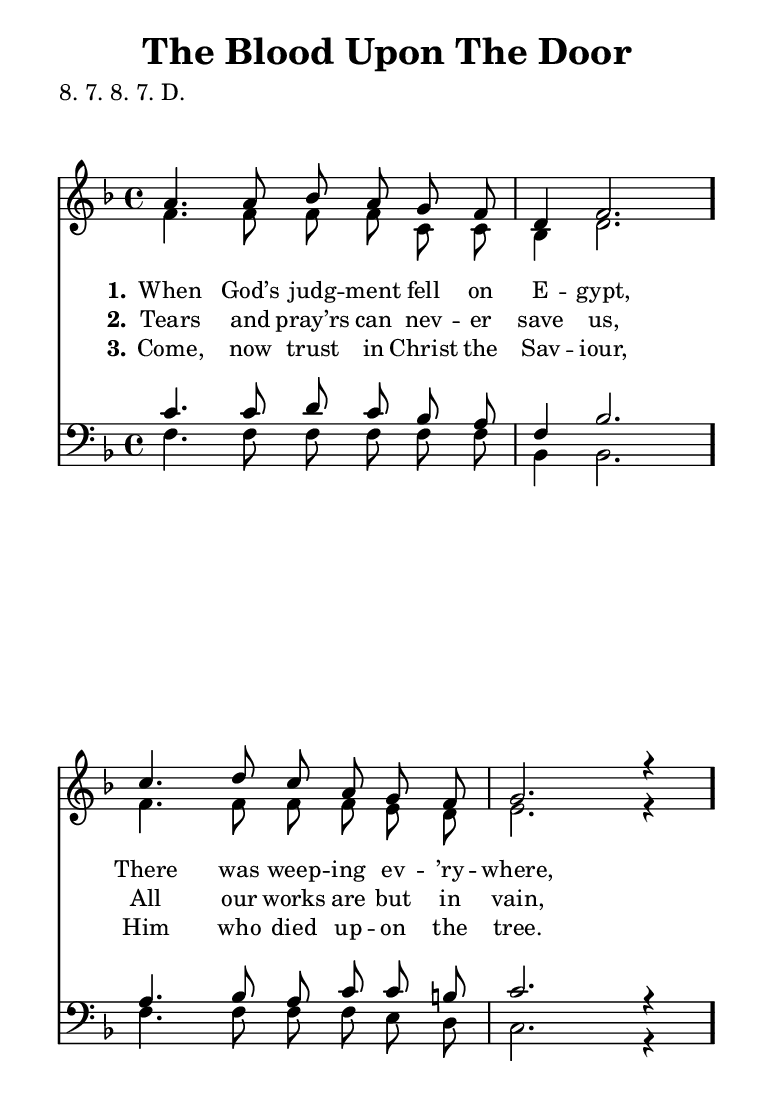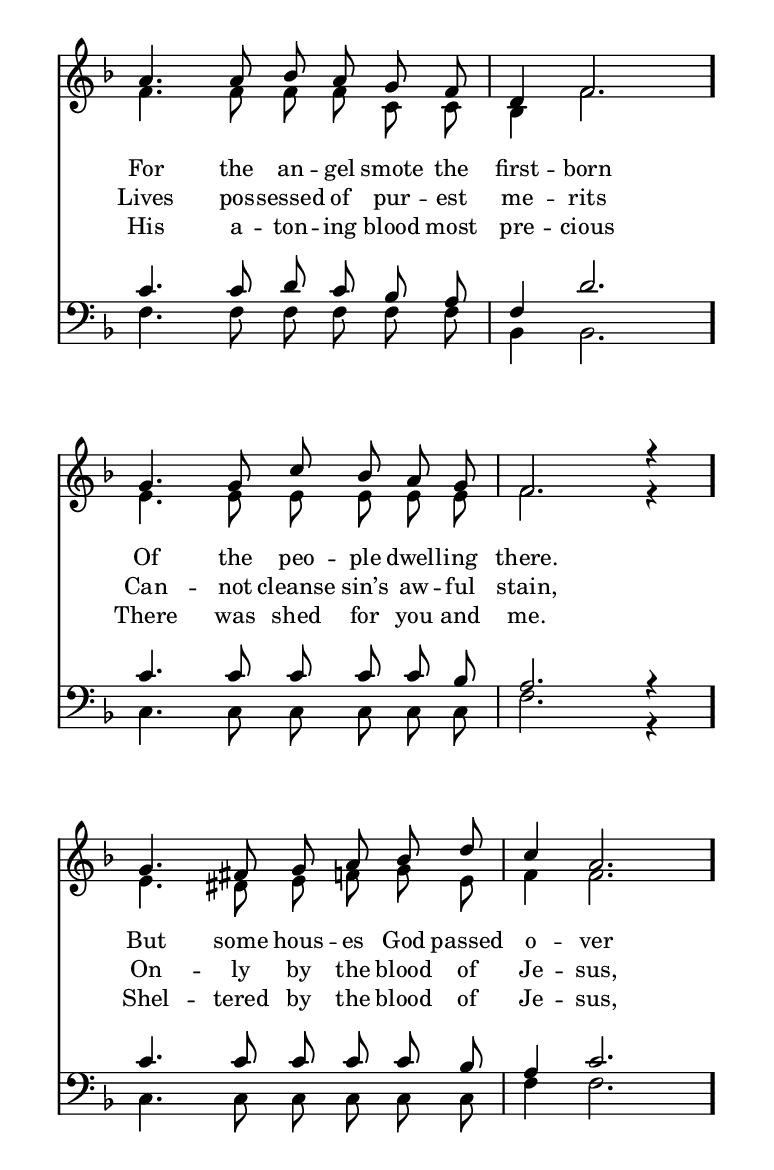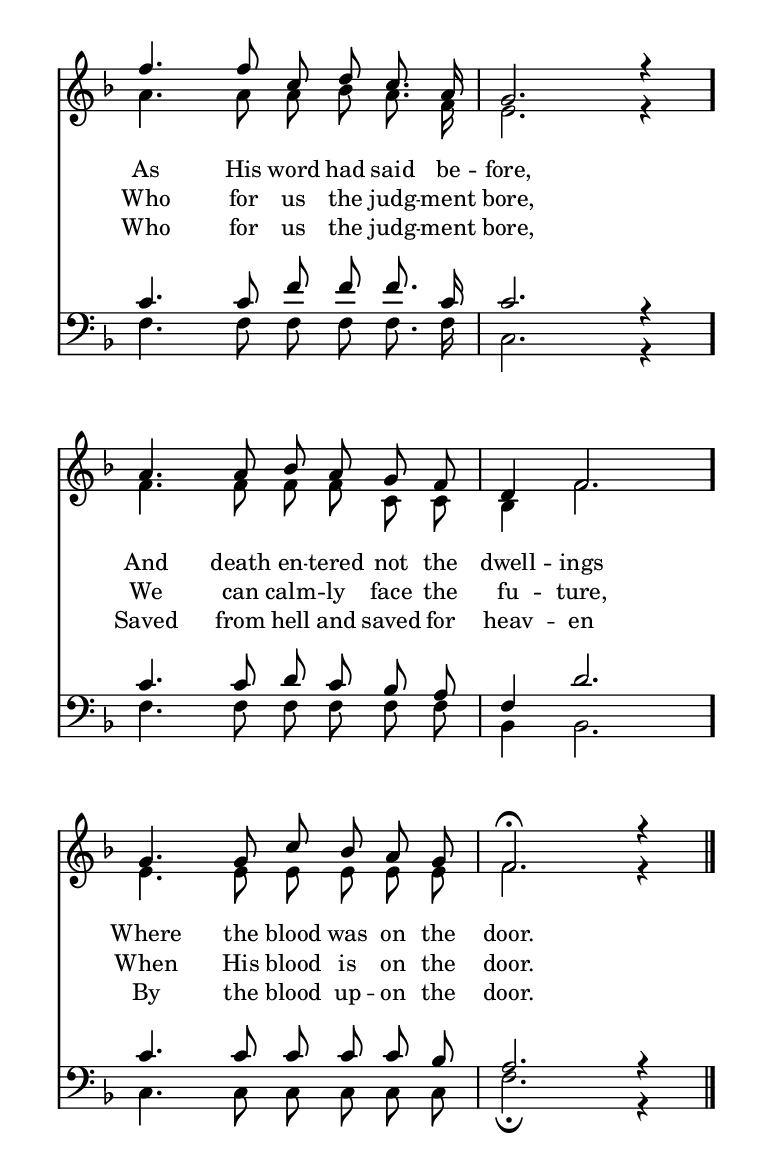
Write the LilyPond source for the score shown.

\include "common/global.ily"
\paper {
  \include "common/paper.ily"
  %ragged-bottom = ##t
  %ragged-last-bottom = ##t
  %systems-per-page = ##f
  %page-count = ##f
}

\header{
  hymnnumber = "119"
  title = "The Blood Upon The Door"
  tunename = "Otter Lake"
  meter = "8. 7. 8. 7. D."
  %poet = ""
  %composer = ""
  %copyright = ""
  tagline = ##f
}

% for fermata in MIDI
ta = { \tempo 4=80 }
tb = { \tempo 4=40 }

patternAA = { c4. c8 c8 c8 c8 c8 | c4 c2. }
patternAB = { c4. c8 c8 c8 c8 c8 | c2. c4 }
patternAC = { c4. c8 c8 c8 c8. c16 | c2. c4 }
patternAD = { c4. c8 c8 c8 c8 c8 | \ta c2. \tb c4 }

global = {
  \include "common/overrides.ily"
  \override Staff.TimeSignature.style = #'()
  \time 4/4
  \override Score.MetronomeMark.transparent = ##t % hide all fermata changes too
  \ta
  \key f \major
  \autoBeamOff
}

notesSoprano = {
\global
\relative c'' {

  \changePitch \patternAA { a a bes a g f | d f }
  \changePitch \patternAB { c' d c a g f | g r }
  \changePitch \patternAA { a a bes a g f | d f }
  \changePitch \patternAB { g g c bes a g | f r }

  \changePitch \patternAA { g fis g a bes d | c a }
  \changePitch \patternAC { f' f c d c a | g r }
  \changePitch \patternAA { a a bes a g f | d f }
  \changePitch \patternAD { g g c bes a g | f \fermata r }

  \bar "|."

}
}

notesAlto = {
\global
\relative e' {

  \changePitch \patternAA { f f f f c c | bes d }
  \changePitch \patternAB { f f f f e d | e r }
  \changePitch \patternAA { f f f f c c | bes f' }
  \changePitch \patternAB { e e e e e e | f r }

  \changePitch \patternAA { e dis e f g e | f f }
  \changePitch \patternAC { a a a bes a f | e r }
  \changePitch \patternAA { f f f f c c | bes f' }
  \changePitch \patternAD { e e e e e e | f r }

}
}

notesTenor = {
\global
\relative a {

  \changePitch \patternAA { c c d c bes a | f bes }
  \changePitch \patternAB { a bes a c c b! | c r }
  \changePitch \patternAA { c c d c bes a | f d' }
  \changePitch \patternAB { c c c c c bes | a r }

  \changePitch \patternAA { c c c c c bes | a c }
  \changePitch \patternAC { c c f f f c | c r }
  \changePitch \patternAA { c c d c bes a | f d' }
  \changePitch \patternAD { c c c c c bes | a r }

}
}

notesBass = {
\global
\relative f {

  \changePitch \patternAA { f f f f f f | bes, bes }
  \changePitch \patternAB { f' f f f e d | c r }
  \changePitch \patternAA { f f f f f f | bes, bes }
  \changePitch \patternAB { c c c c c c | f r }

  \changePitch \patternAA { c c c c c c | f f }
  \changePitch \patternAC { f f f f f f | c r }
  \changePitch \patternAA { f f f f f f | bes, bes }
  \changePitch \patternAD { c c c c c c | f \fermata r }

}
}

wordsA = \lyricmode {
\set stanza = "1."

When God’s judg -- ment fell on E -- gypt, \bar "."
There was weep -- ing ev -- ’ry -- where, \bar "."
For the an -- gel smote the first -- born \bar "."
Of the peo -- ple dwell -- ing there. \bar "."
But some hous -- es God passed o -- ver \bar "."
As His word had said be -- fore, \bar "."
And death en -- tered not the dwell -- ings \bar "."
Where the blood was on the door. \bar "."

}

wordsB = \lyricmode {
\set stanza = "2."

Tears and pray’rs can nev -- er save us,
All our works are but in vain,
Lives pos -- sessed of pur -- est me -- rits
Can -- not cleanse sin’s aw -- ful stain,
On -- ly by the blood of Je -- sus,
Who for us the judg -- ment bore,
We can calm -- ly face the fu -- ture,
When His blood is on the door.

}

wordsC = \lyricmode {
\set stanza = "3."

Come, now trust in Christ the Sav -- iour,
Him who died up -- on the tree.
His a -- ton -- ing blood most pre -- cious
There was shed for you and me.
Shel -- tered by the blood of Je -- sus,
Who for us the judg -- ment bore,
Saved from hell and saved for heav -- en
By the blood up -- on the door.

}

\score {
  \context ChoirStaff <<
    \context Staff = upper <<
      \set ChoirStaff.systemStartDelimiter = #'SystemStartBar
      \context Voice  = sopranos { \voiceOne << \notesSoprano >> }
      \context Voice  = altos { \voiceTwo << \notesAlto >> }
      \context Lyrics = one   \lyricsto sopranos \wordsA
      \context Lyrics = two   \lyricsto sopranos \wordsB
      \context Lyrics = three \lyricsto sopranos \wordsC
    >>
    \context Staff = men <<
      \clef bass
      \context Voice  = tenors { \voiceOne << \notesTenor >> }
      \context Voice  = basses { \voiceTwo << \notesBass >> }
    >>
  >>
  \layout {
    \include "common/layout.ily"
  }
  \midi{
    \include "common/midi.ily"
  }
}

\version "2.18.0"  % necessary for upgrading to future LilyPond versions.

% vi:set et ts=2 sw=2 ai nocindent syntax=lilypond:
